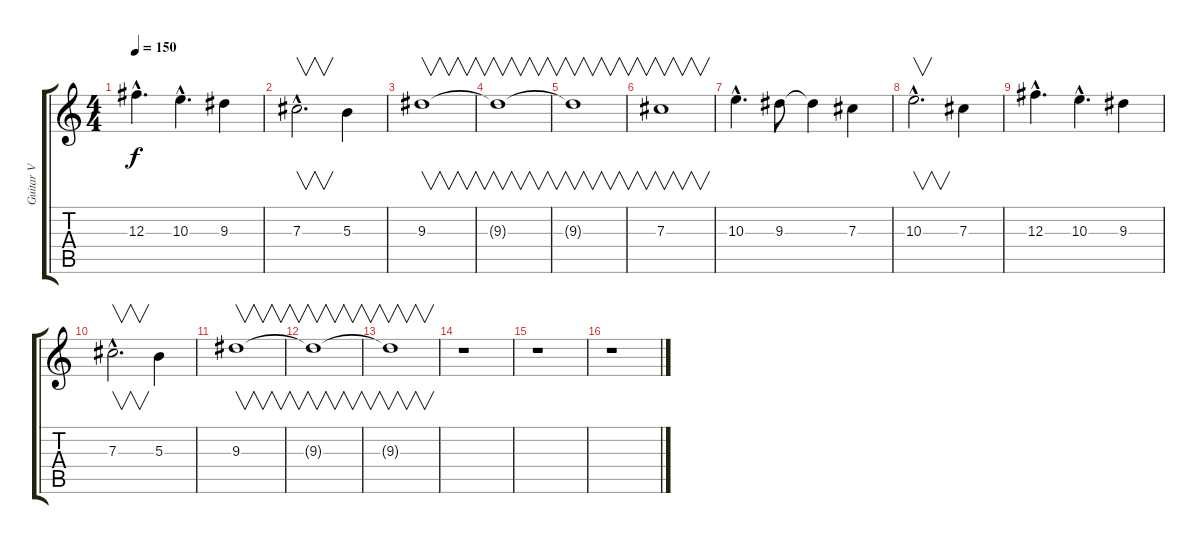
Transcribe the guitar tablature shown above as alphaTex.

\track ("Guitar V" "Guitar V") {instrument distortionguitar}
\staff {score tabs}
\tuning (Eb4 Bb3 Gb3 Db3 Ab2 Eb2) {hide}
\ts (4 4)
\tempo 150
\clef g2
\ks c
12.3{hac}.4{d dy f} 10.3{hac}.4{d} 9.3.4 |
7.3{hac}.2{v d} 5.3.4 |
9.3.1{v} |
9.3{t}.1{v} |
9.3{t}.1{v} |
7.3.1{v} |
10.3{hac}.4{d} 9.3.8 9.3{t}.4 7.3.4 |
10.3{hac}.2{v d} 7.3.4 |
12.3{hac}.4{d} 10.3{hac}.4{d} 9.3.4 |
7.3{hac}.2{v d} 5.3.4 |
9.3.1{v} |
9.3{t}.1{v} |
9.3{t}.1{v} |
r.1 |
r.1 |
r.1
